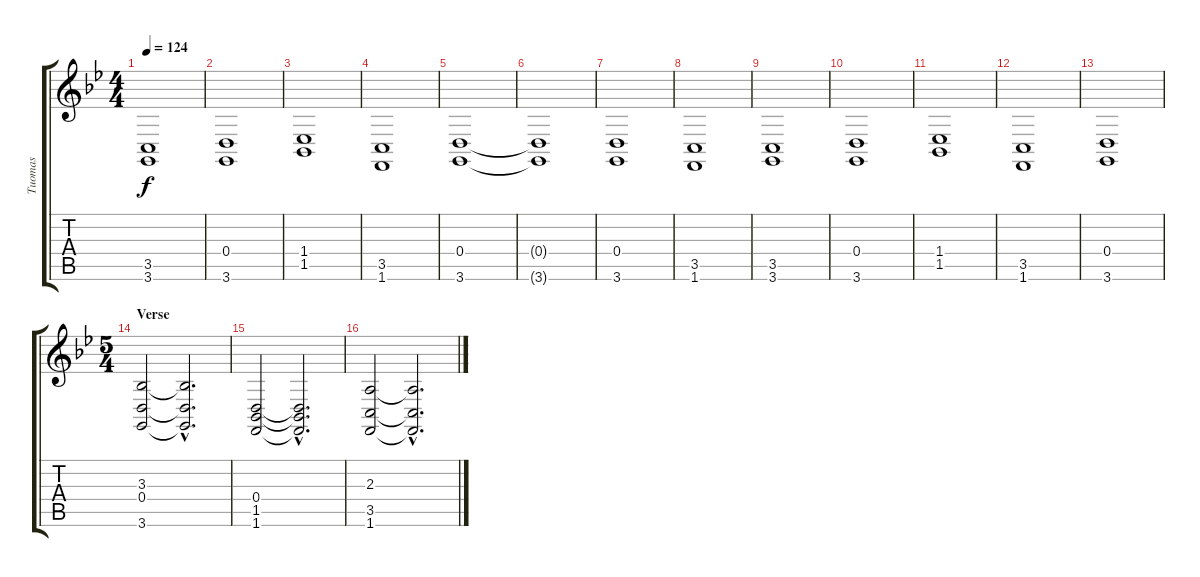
\track ("Tuomas" "Tuomas") {instrument pad2warm}
\staff {score tabs}
\tuning (E4 B3 G3 D3 A2 E2) {hide}
\ts (4 4)
\tempo 124
\clef g2
\ks bb
(3.5 3.6).1{dy f} |
(0.4 3.6).1 |
(1.4 1.5).1 |
(3.5 1.6).1 |
(0.4 3.6).1 |
(0.4{t} 3.6{t}).1 |
(0.4 3.6).1 |
(3.5 1.6).1 |
(3.5 3.6).1 |
(0.4 3.6).1 |
(1.4 1.5).1 |
(3.5 1.6).1 |
(0.4 3.6).1 |
\ts (5 4)
\section ("" "Verse")
(3.3 0.4 3.6).2 (3.3{hac t} 0.4{hac t} 3.6{hac t}).2{d} |
(0.4 1.5 1.6).2 (0.4{hac t} 1.5{hac t} 1.6{hac t}).2{d} |
(2.3 3.5 1.6).2 (2.3{hac t} 3.5{hac t} 1.6{hac t}).2{d}
